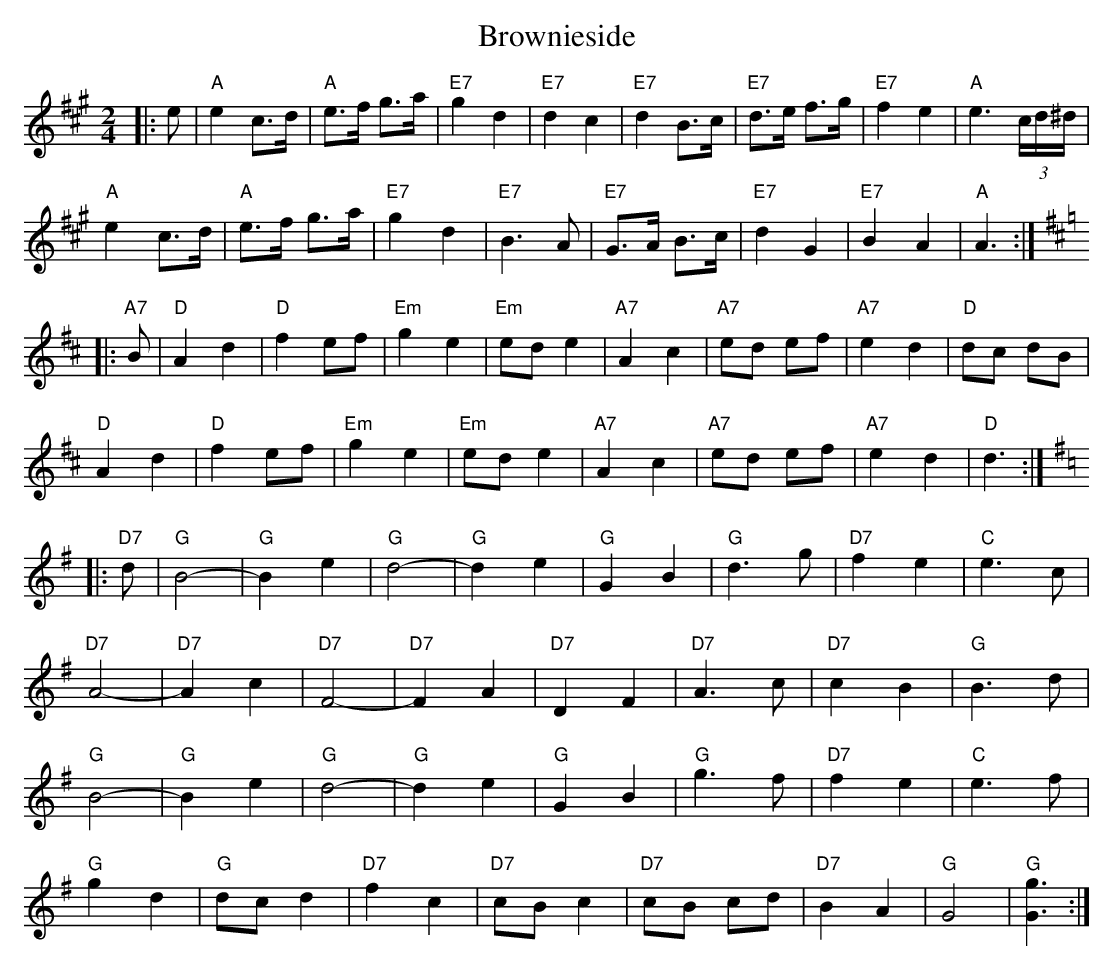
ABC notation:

X:1
T: Brownieside
M: 2/4
L: 1/8
K: Amaj
|:e|"A"e2c>d|"A"e>f g>a|"E7"g2 d2|"E7"d2 c2|"E7"d2 B>c|"E7"d>e f>g|"E7"f2 e2|"A"e3 (3c/d/^d/|!
"A"e2c>d|"A"e>f g>a|"E7"g2d2 |"E7"B3A|"E7"G>A B>c|"E7"d2 G2|"E7"B2 A2|"A"A3 :|!
K:D
|:"A7"B|"D"A2 d2| "D"f2 ef |"Em"g2 e2|"Em"ed e2|"A7"A2 c2 |"A7" ed ef| "A7"e2 d2|"D"dc dB|!
"D"A2 d2| "D" f2 ef |"Em"g2 e2|"Em"ed e2 |"A7"A2 c2 | "A7"ed ef| "A7"e2 d2|"D"d3:|!
K:G
|:"D7"d|"G"B4|"G"-B2 e2|"G"d4|"G"-d2 e2|"G" G2 B2|"G"d3 g|"D7" f2 e2 | "C"e3 c|!
"D7"A4|"D7"-A2 c2|"D7"F4|"D7"-F2 A2|"D7"D2 F2| "D7"A3 c|"D7"c2 B2 |"G"B3 d|!
"G"B4|"G"-B2 e2|"G"d4|"G"-d2 e2| "G"G2 B2|"G"g3 f| "D7"f2 e2 | "C"e3 f|!
"G"g2 d2|"G"dc d2|"D7"f2 c2|"D7"cB c2|"D7"cB cd|"D7"B2 A2 |"G"G4|"G"[g3G3]:|
